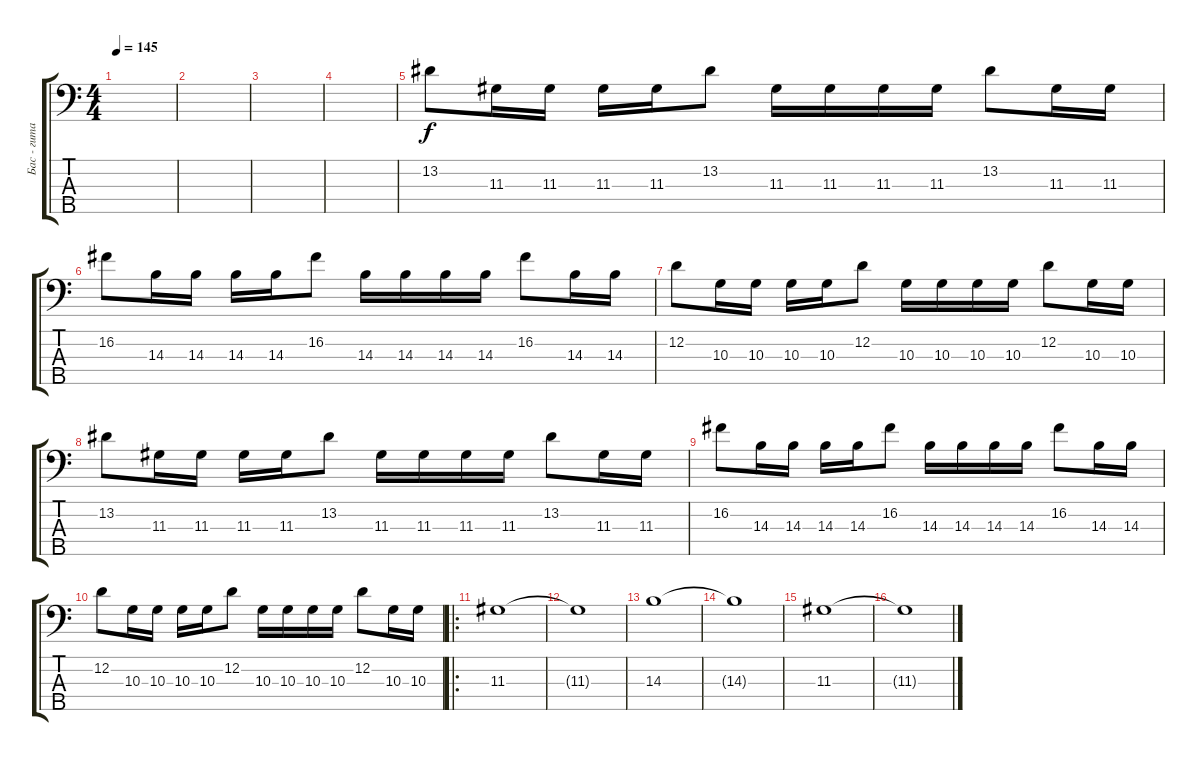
\track ("Бас - гитара" "Бас - гита") {instrument electricbassfinger}
\staff {score tabs}
\tuning (G2 D2 A1 E1 B0) {hide}
\ts (4 4)
\tempo 145
\clef f4
\ks c
|
|
|
|
13.2.8 11.3.16 11.3.16 11.3.16 11.3.16 13.2.8 11.3.16 11.3.16 11.3.16 11.3.16 13.2.8 11.3.16 11.3.16 |
16.2.8 14.3.16 14.3.16 14.3.16 14.3.16 16.2.8 14.3.16 14.3.16 14.3.16 14.3.16 16.2.8 14.3.16 14.3.16 |
12.2.8 10.3.16 10.3.16 10.3.16 10.3.16 12.2.8 10.3.16 10.3.16 10.3.16 10.3.16 12.2.8 10.3.16 10.3.16 |
13.2.8 11.3.16 11.3.16 11.3.16 11.3.16 13.2.8 11.3.16 11.3.16 11.3.16 11.3.16 13.2.8 11.3.16 11.3.16 |
16.2.8 14.3.16 14.3.16 14.3.16 14.3.16 16.2.8 14.3.16 14.3.16 14.3.16 14.3.16 16.2.8 14.3.16 14.3.16 |
12.2.8 10.3.16 10.3.16 10.3.16 10.3.16 12.2.8 10.3.16 10.3.16 10.3.16 10.3.16 12.2.8 10.3.16 10.3.16 |
\ro
11.3.1 |
11.3{t}.1 |
14.3.1 |
14.3{t}.1 |
11.3.1 |
11.3{t}.1
